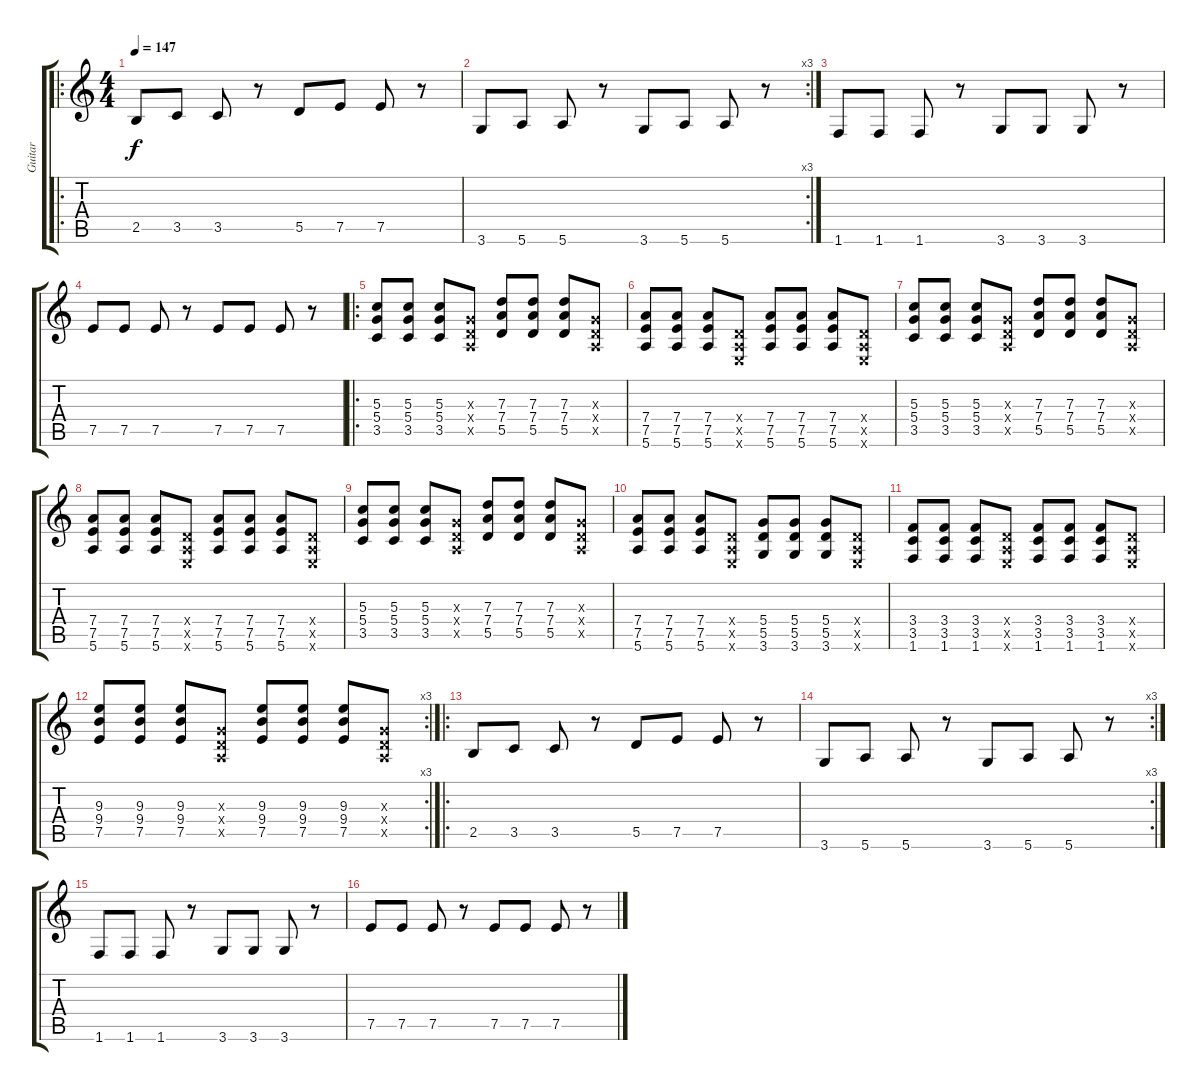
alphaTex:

\track ("Guitar" "Guitar") {instrument acousticguitarnylon}
\staff {score tabs}
\tuning (E4 B3 G3 D3 A2 E2) {hide}
\ro
\ts (4 4)
\tempo 147
\clef g2
\ks c
2.5.8{dy f instrument acousticguitarnylon} 3.5.8 3.5.8 r.8 5.5.8 7.5.8 7.5.8 r.8 |
\rc 3
3.6.8 5.6.8 5.6.8 r.8 3.6.8 5.6.8 5.6.8 r.8 |
1.6.8 1.6.8 1.6.8 r.8 3.6.8 3.6.8 3.6.8 r.8 |
7.5.8 7.5.8 7.5.8 r.8 7.5.8 7.5.8 7.5.8 r.8 |
\ro
(5.3 5.4 3.5).8 (5.3 5.4 3.5).8 (5.3 5.4 3.5).8 (0.3{x} 0.4{x} 0.5{x}).8 (7.3 7.4 5.5).8 (7.3 7.4 5.5).8 (7.3 7.4 5.5).8 (0.3{x} 0.4{x} 0.5{x}).8 |
(7.4 7.5 5.6).8 (7.4 7.5 5.6).8 (7.4 7.5 5.6).8 (0.4{x} 0.5{x} 0.6{x}).8 (7.4 7.5 5.6).8 (7.4 7.5 5.6).8 (7.4 7.5 5.6).8 (0.4{x} 0.5{x} 0.6{x}).8 |
(5.3 5.4 3.5).8 (5.3 5.4 3.5).8 (5.3 5.4 3.5).8 (0.3{x} 0.4{x} 0.5{x}).8 (7.3 7.4 5.5).8 (7.3 7.4 5.5).8 (7.3 7.4 5.5).8 (0.3{x} 0.4{x} 0.5{x}).8 |
(7.4 7.5 5.6).8 (7.4 7.5 5.6).8 (7.4 7.5 5.6).8 (0.4{x} 0.5{x} 0.6{x}).8 (7.4 7.5 5.6).8 (7.4 7.5 5.6).8 (7.4 7.5 5.6).8 (0.4{x} 0.5{x} 0.6{x}).8 |
(5.3 5.4 3.5).8 (5.3 5.4 3.5).8 (5.3 5.4 3.5).8 (0.3{x} 0.4{x} 0.5{x}).8 (7.3 7.4 5.5).8 (7.3 7.4 5.5).8 (7.3 7.4 5.5).8 (0.3{x} 0.4{x} 0.5{x}).8 |
(7.4 7.5 5.6).8 (7.4 7.5 5.6).8 (7.4 7.5 5.6).8 (0.4{x} 0.5{x} 0.6{x}).8 (5.4 5.5 3.6).8 (5.4 5.5 3.6).8 (5.4 5.5 3.6).8 (0.4{x} 0.5{x} 0.6{x}).8 |
(3.4 3.5 1.6).8 (3.4 3.5 1.6).8 (3.4 3.5 1.6).8 (0.4{x} 0.5{x} 0.6{x}).8 (3.4 3.5 1.6).8 (3.4 3.5 1.6).8 (3.4 3.5 1.6).8 (0.4{x} 0.5{x} 0.6{x}).8 |
\rc 3
(9.3 9.4 7.5).8 (9.3 9.4 7.5).8 (9.3 9.4 7.5).8 (0.3{x} 0.4{x} 0.5{x}).8 (9.3 9.4 7.5).8 (9.3 9.4 7.5).8 (9.3 9.4 7.5).8 (0.3{x} 0.4{x} 0.5{x}).8 |
\ro
2.5.8 3.5.8 3.5.8 r.8 5.5.8 7.5.8 7.5.8 r.8 |
\rc 3
3.6.8 5.6.8 5.6.8 r.8 3.6.8 5.6.8 5.6.8 r.8 |
1.6.8 1.6.8 1.6.8 r.8 3.6.8 3.6.8 3.6.8 r.8 |
7.5.8 7.5.8 7.5.8 r.8 7.5.8 7.5.8 7.5.8 r.8
